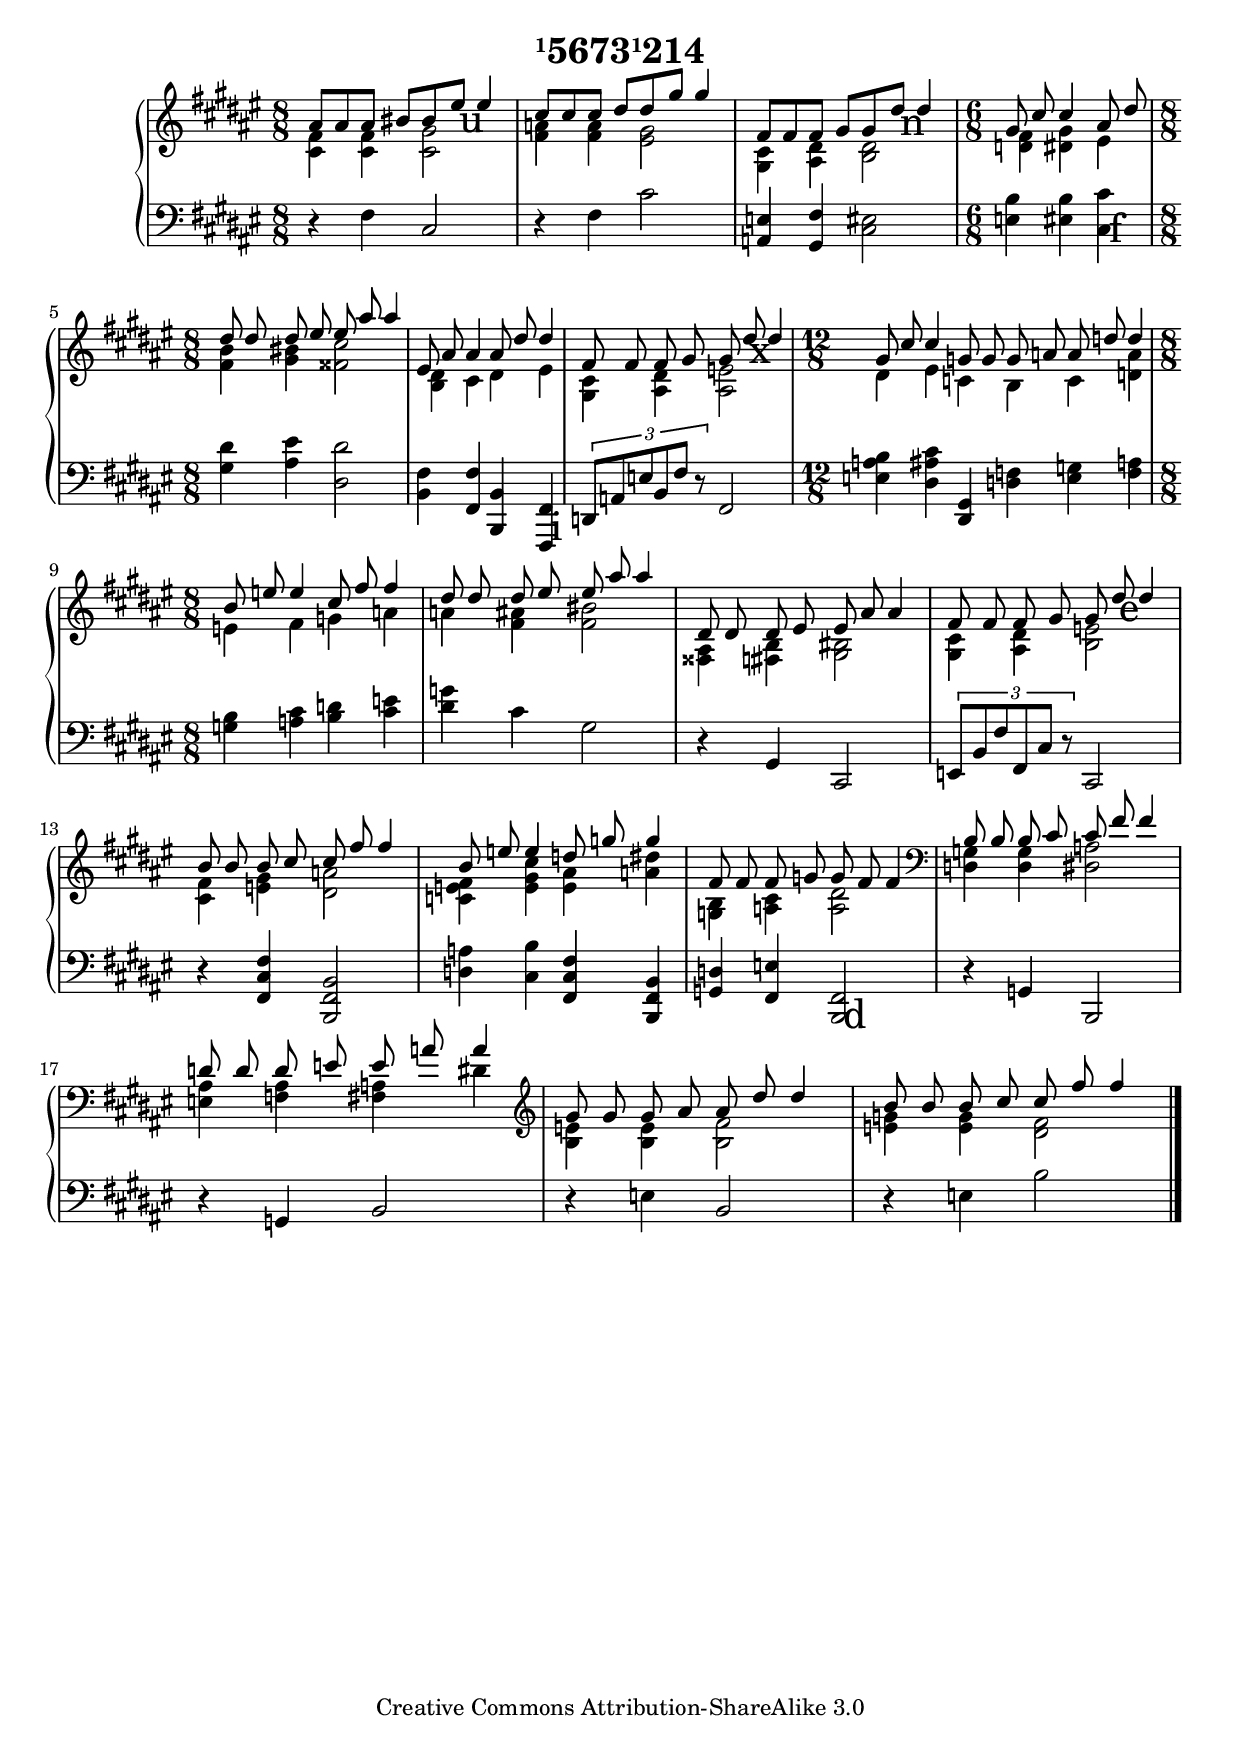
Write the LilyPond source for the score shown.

\version "2.14.0"

\header {
  title = \markup{\concat{\small{\raise #1.0 "1"}"5673"\small{\raise #1.0 "1"}"214"}}
  date = "2006"
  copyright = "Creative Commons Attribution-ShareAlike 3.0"
}

#(ly:set-option 'point-and-click #f)

pushUp = #(define-music-function (parser location padding) (number?)
  #{
    \once \override TextScript #'extra-offset = #( cons 0.0 $padding )
  #})

\score {
  \context PianoStaff <<
    \override PianoStaff.TextScript #'font-size = #5.0
    \context Staff = right <<
      \override Staff.TimeSignature #'style = #'()
      \autoBeamOff
      \clef treble
      \time 8/8
      \key fis \major
      << {
        <<{ais'8 ais' ais' bis' bis' \pushUp #3.2 eis''_\markup{\hspace #0.8 u} eis''4}
        \\{<cis' fis'>4 <cis' fis'> <cis' gis'>2}>>
        |
        <<{cis''8 cis'' cis'' dis'' dis'' gis'' gis''4}
        \\{<fis' a'>4 <fis' a'> <eis' gis'>2}>>
        |
        <<{fis'8 fis' fis' gis' gis' \pushUp #3.0 dis''_\markup{\hspace #0.9 n} dis''4}
        \\{<gis cis'>4 <ais dis'> <b dis'>2}>>
        | \time 6/8 \autoBeamOff
        <<{gis'8 cis'' cis''4 ais'8 dis''}
        \\{<d' fis'>4 <dis' gis'> eis'}>>
        | \time 8/8
        <<{dis''8 dis'' dis'' eis'' eis'' ais'' ais''4}
        \\{<fis' b'>4 <gis' bis'> <fisis' cis''>2}>>
        |
        <<{eis'8 ais' ais'4 ais'8 dis'' dis''4}
        \\{<b dis'>4 cis' dis' eis'}>>
        |
        <<{fis'8 fis' fis' gis' gis' \pushUp #3.0 dis''_\markup{\hspace #0.6 x} dis''4}
        \\{<gis cis'>4 <ais dis'> <ais e'>2}>>
        | \time 12/8 \autoBeamOff
        <<{gis'8 cis'' cis''4 g'8 g' g' a' a' d'' d''4}
        \\{dis'4 eis' c' b c' <d' a'>}>>
        | \time 8/8
        <<{b'8 e'' e''4 cis''8 fis'' fis''4}
        \\{e'4  fis' g' a'}>>
        |
        <<{dis''8 dis'' dis'' eis'' eis'' ais'' ais''4}
        \\{a'4 <fis' ais'> <fis' bis'>2}>>
        |
        <<{dis'8 dis' dis' eis' eis' ais' ais'4}
        \\{<fisis ais>4 <fis b> <gis bis>2}>>
        |
        <<{fis'8 fis' fis' gis' gis' \pushUp #3.2 dis''_\markup{\hspace #0.7 e} dis''4}
        \\{<gis cis'>4 <ais dis'> <b e'>2}>>
        |
        <<{b'8 b' b' cis'' cis'' fis'' fis''4}
        \\{<cis' fis'>4 <e' gis'> <dis' a'>2}>>
        |
        <<{b'8 e'' e''4 d''8 g'' g''4}
        \\{<c' e' fis'>4 <e' gis' cis''> <e' ais'> <a' dis''>}>>
        |
        <<{fis'8 fis' fis' g' g' fis' fis'4}
        \\{<g b>4 <a cis'> <a dis'>2}>>
        | \clef bass
        <<{b8 b b cis' cis' fis' fis'4}
        \\{<d g>4 <d g> <dis a>2}>>
        |
        <<{d'8 d' d' e' e' a' a'4}
        \\{<e ais>4 <f ais> <fis a> dis'}>>
        | \clef treble
        <<{gis'8 gis' gis' ais' ais' dis'' dis''4}
        \\{<b e'>4 <b e'> <b fis'>2}>>
        |
        <<{b'8 b' b' cis'' cis'' fis'' fis''4}
        \\{<e' g'>4 <e' g'> <dis' fis'>2}>>
        \bar "|."
      } >>
    >>
    \context Staff = left <<
      \override Staff.TimeSignature #'style = #'()
      \clef bass
      \key fis \major
      << {
         r4 fis cis2
        |
         r4 fis cis'2
        |
         <a, e>4 <gis, fis> <cis eis>2
        |
         <e b>4 <eis b> \pushUp #-5.6 <cis cis'>^\markup{\hspace #1.1 f}
        |
         <gis dis'>4 <ais eis'> <dis dis'>2
        |
         <b, fis>4 <fis, fis> <b,, b,> \pushUp #-8.0 <fis,, fis,>^\markup{\hspace #1.1 i}
        |
         \times 2/3 {d,8 a, e b, fis r} fis,2
        |
         <e a b>4 <dis ais cis'> <dis, gis,> <d f> <e g> <f a>
        |
         <g b>4 <a cis'> <b d'> <cis' e'>
        |
         <dis' g'>4 cis' gis2
        |
         r4 gis, cis,2
        |
         \times 2/3 {e,8 b, fis fis, cis r} cis,2
        |
         r4 <fis, cis fis>4 <b,, fis, b,>2
        |
         <d a>4 <cis b> <fis, cis fis> <b,, fis, b,>
        |
         <g, d>4 <fis, e> \pushUp #-8.0 <b,, fis,>2^\markup{\hspace #1.1 d}
        |
         r4 g, b,,2
        |
         r4 g, b,2
        |
         r4 e b,2
        |
         r4 e b2
        \bar "|."
      } >>
    >>
  >>
}
